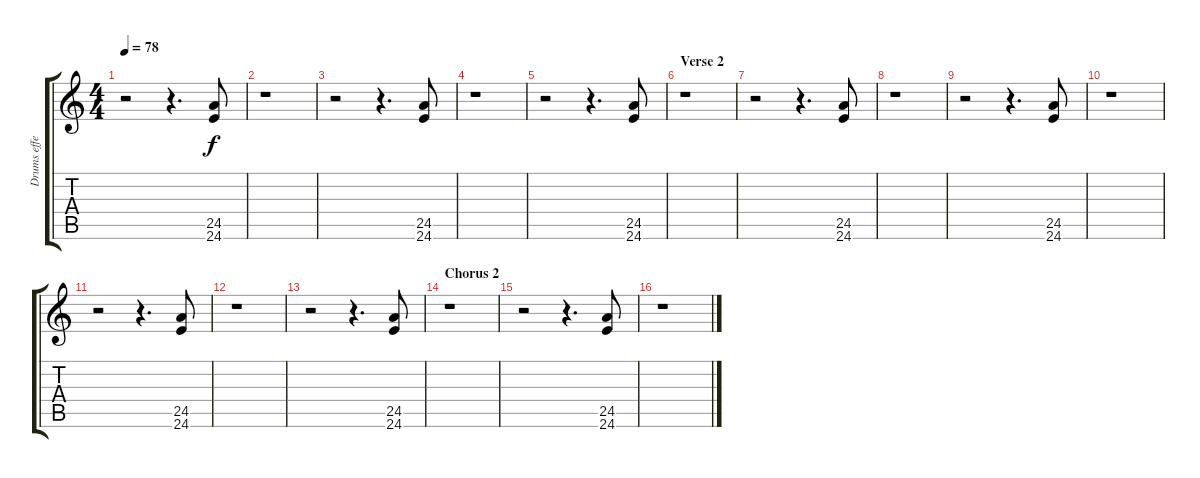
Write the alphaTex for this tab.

\track ("Drums effects" "Drums effe") {instrument gunshot}
\staff {score tabs}
\tuning (E4 B3 G3 D3 A2 E2) {hide}
\ts (4 4)
\tempo 78
\clef g2
\ks c
r.2{dy f} r.4{d} (24.5 24.6).8 |
r.1 |
r.2 r.4{d} (24.5 24.6).8 |
r.1 |
r.2 r.4{d} (24.5 24.6).8 |
\section ("" "Verse 2")
r.1 |
r.2 r.4{d} (24.5 24.6).8 |
r.1 |
r.2 r.4{d} (24.5 24.6).8 |
r.1 |
r.2 r.4{d} (24.5 24.6).8 |
r.1 |
r.2 r.4{d} (24.5 24.6).8 |
\section ("" "Chorus 2")
r.1 |
r.2 r.4{d} (24.5 24.6).8 |
r.1
